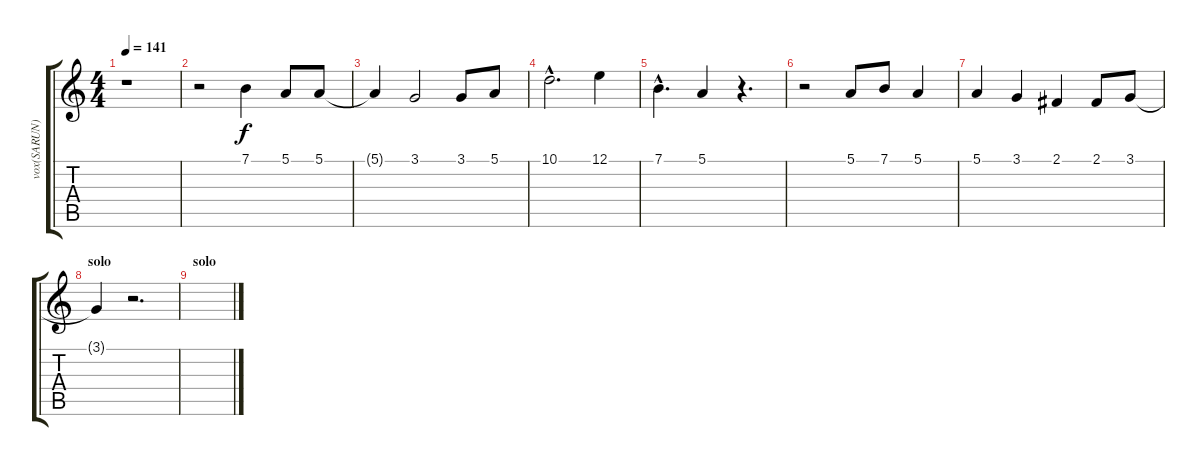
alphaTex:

\track ("vox(SARUN)" "vox(SARUN)") {instrument acousticgrandpiano}
\staff {score tabs}
\tuning (E4 B3 G3 D3 A2 E2) {hide}
\ts (4 4)
\tempo 141
\clef g2
\ks c
r.1{dy f} |
r.2 7.1.4 5.1.8 5.1.8 |
5.1{t}.4 3.1.2 3.1.8 5.1.8 |
10.1{hac}.2{d} 12.1.4 |
7.1{hac}.4{d} 5.1.4 r.4{d} |
r.2 5.1.8 7.1.8 5.1.4 |
5.1.4 3.1.4 2.1.4 2.1.8 3.1.8 |
\section ("" "solo")
3.1{t}.4 r.2{d} |
\section ("" "solo")
